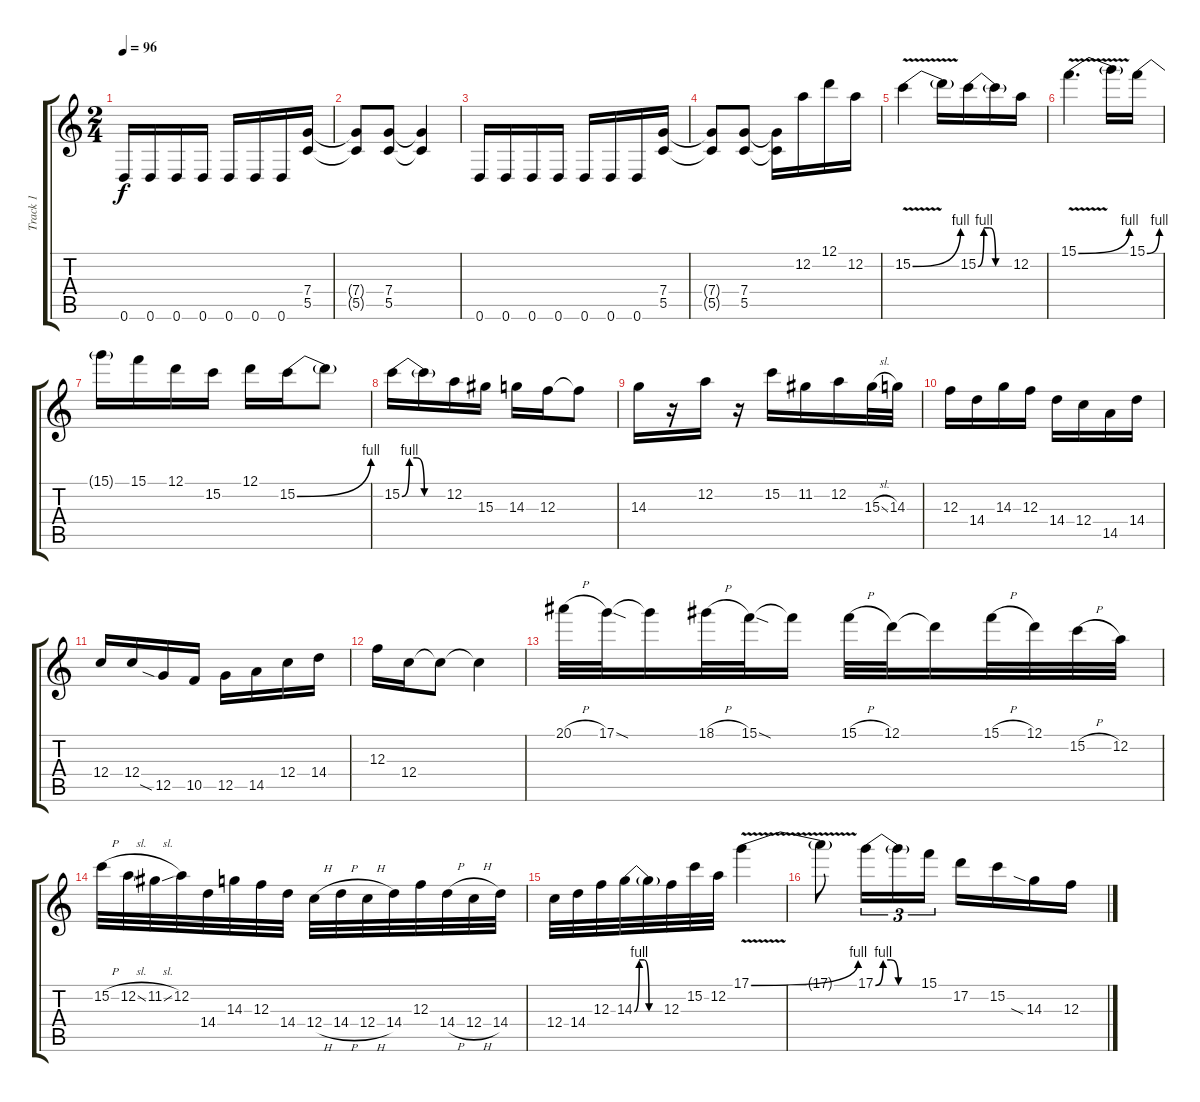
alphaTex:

\track ("Track 1" "Track 1") {instrument distortionguitar}
\staff {score tabs}
\tuning (D4 A3 F3 C3 G2 D2) {hide}
\ts (2 4)
\tempo 96
\clef g2
\ks c
0.6.16{dy f} 0.6.16 0.6.16 0.6.16 0.6.16 0.6.16 0.6.16 (7.4 5.5).16 |
(7.4{t} 5.5{t}).8 (7.4 5.5).8 (7.4{t} 5.5{t}).4 |
0.6.16 0.6.16 0.6.16 0.6.16 0.6.16 0.6.16 0.6.16 (7.4 5.5).16 |
(7.4{t} 5.5{t}).8 (7.4 5.5).8 (7.4{t} 5.5{t}).16 12.2.16 12.1.16 12.2.16 |
15.2{be (bend 0 0 60 4) v}.4 15.2{t}.16 15.2{be (custom 0 0 10 4 20 4 30 0 60 0)}.16 15.2{t}.16 12.2.16 |
15.1{be (bend 0 0 60 4) v}.4{d} 15.1{t}.16 15.1{be (bend 0 0 60 4)}.16 |
15.1{t}.16 15.1.16 12.1.16 15.2.16 12.1.16 15.2{be (bend 0 0 60 4)}.16 15.2{t}.8 |
15.2{be (custom 0 0 10 4 20 4 30 0 60 0)}.16 15.2{t}.16 12.2.16 15.3.16 14.3.16 12.3.16 12.3{t}.8 |
14.3.16 r.16 12.2.16 r.16 15.2.16 11.2.16 12.2.16 15.3{sl}.32 14.3.32 |
12.3.16 14.4.16 14.3.16 12.3.16 14.4.16 12.4.16 14.5.16 14.4.16 |
12.4.16 12.4.16 12.5{sia}.16 10.5.16 12.5.16 14.5.16 12.4.16 14.4.16 |
12.3.16 12.4.16 12.4{t}.8 12.4{t}.4 |
20.1{h}.32 17.1{sod}.32 17.1{t}.16 18.1{h}.32 15.1{sod}.32 15.1{t}.16 15.1{h}.32 12.1.32 12.1{t}.16 15.1{h}.32 12.1.32 15.2{h}.32 12.2.32 |
15.2{h}.32 12.2{sl}.32 11.2{sl}.32 12.2.32 14.4.32 14.3.32 12.3.32 14.4.32 12.4{h}.32 14.4{h}.32 12.4{h}.32 14.4.32 12.3.32 14.4{h}.32 12.4{h}.32 14.4.32 |
12.4.32 14.4.32 12.3.32 14.3{be (custom 0 0 10 4 20 4 30 0 60 0)}.32 14.3{t}.32 12.3.32 15.2.32 12.2.32 17.1{be (bend 0 0 60 4) v}.4 |
17.1{t}.8 17.1{be (custom 0 0 10 4 20 4 30 0 60 0)}.16{tu (3 2)} 17.1{t}.16{tu (3 2)} 15.1.16{tu (3 2)} 17.2.16 15.2.16 14.3{sia}.16 12.3.16
